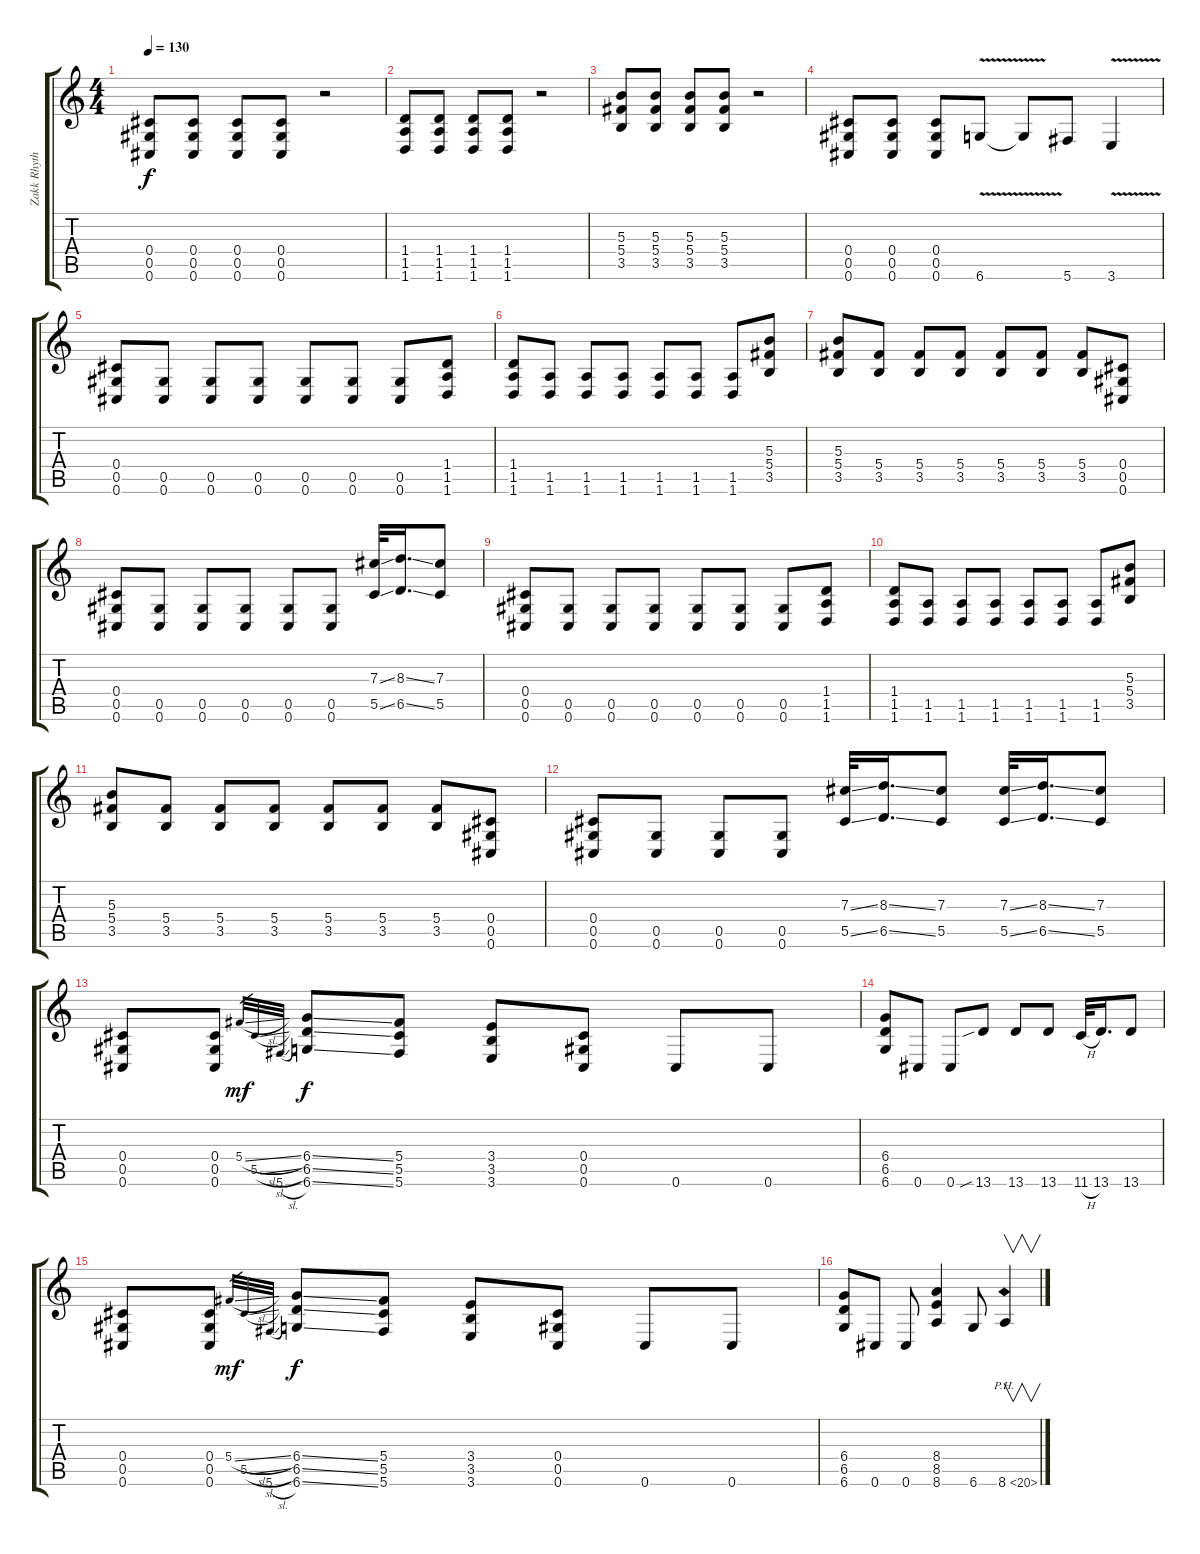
\track ("Zakk Rhythm" "Zakk Rhyth") {instrument distortionguitar}
\staff {score tabs}
\tuning (Eb4 Bb3 Gb3 Db3 Ab2 Db2) {hide}
\ts (4 4)
\tempo 130
\clef g2
\ks c
(0.4 0.5 0.6).8{dy f} (0.4 0.5 0.6).8 (0.4 0.5 0.6).8 (0.4 0.5 0.6).8 r.2 |
(1.4 1.5 1.6).8 (1.4 1.5 1.6).8 (1.4 1.5 1.6).8 (1.4 1.5 1.6).8 r.2 |
(5.3 5.4 3.5).8 (5.3 5.4 3.5).8 (5.3 5.4 3.5).8 (5.3 5.4 3.5).8 r.2 |
(0.4 0.5 0.6).8 (0.4 0.5 0.6).8 (0.4 0.5 0.6).8 6.6{v}.8 6.6{t}.8 5.6.8 3.6{v}.4 |
(0.4 0.5 0.6).8 (0.5 0.6).8 (0.5 0.6).8 (0.5 0.6).8 (0.5 0.6).8 (0.5 0.6).8 (0.5 0.6).8 (1.4 1.5 1.6).8 |
(1.4 1.5 1.6).8 (1.5 1.6).8 (1.5 1.6).8 (1.5 1.6).8 (1.5 1.6).8 (1.5 1.6).8 (1.5 1.6).8 (5.3 5.4 3.5).8 |
(5.3 5.4 3.5).8 (5.4 3.5).8 (5.4 3.5).8 (5.4 3.5).8 (5.4 3.5).8 (5.4 3.5).8 (5.4 3.5).8 (0.4 0.5 0.6).8 |
(0.4 0.5 0.6).8 (0.5 0.6).8 (0.5 0.6).8 (0.5 0.6).8 (0.5 0.6).8 (0.5 0.6).8 (7.3{ss} 5.5{ss}).32 (8.3{ss} 6.5{ss}).16{d} (7.3 5.5).8 |
(0.4 0.5 0.6).8 (0.5 0.6).8 (0.5 0.6).8 (0.5 0.6).8 (0.5 0.6).8 (0.5 0.6).8 (0.5 0.6).8 (1.4 1.5 1.6).8 |
(1.4 1.5 1.6).8 (1.5 1.6).8 (1.5 1.6).8 (1.5 1.6).8 (1.5 1.6).8 (1.5 1.6).8 (1.5 1.6).8 (5.3 5.4 3.5).8 |
(5.3 5.4 3.5).8 (5.4 3.5).8 (5.4 3.5).8 (5.4 3.5).8 (5.4 3.5).8 (5.4 3.5).8 (5.4 3.5).8 (0.4 0.5 0.6).8 |
(0.4 0.5 0.6).8 (0.5 0.6).8 (0.5 0.6).8 (0.5 0.6).8 (7.3{ss} 5.5{ss}).32 (8.3{ss} 6.5{ss}).16{d} (7.3 5.5).8 (7.3{ss} 5.5{ss}).32 (8.3{ss} 6.5{ss}).16{d} (7.3 5.5).8 |
(0.4 0.5 0.6).8 (0.4 0.5 0.6).8 5.4{sl}.32{gr dy mf} 5.5{sl}.32{gr} 5.6{sl}.32{gr} (6.4{ss} 6.5{ss} 6.6{ss}).8{dy f} (5.4 5.5 5.6).8 (3.4 3.5 3.6).8 (0.4 0.5 0.6).8 0.6.8 0.6.8 |
(6.4 6.5 6.6).8 0.6.8 0.6.8 13.6{sib}.8 13.6.8 13.6.8 11.6{h}.32 13.6.16{d} 13.6.8 |
(0.4 0.5 0.6).8 (0.4 0.5 0.6).8 5.4{sl}.32{gr dy mf} 5.5{sl}.32{gr} 5.6{sl}.32{gr} (6.4{ss} 6.5{ss} 6.6{ss}).8{dy f} (5.4 5.5 5.6).8 (3.4 3.5 3.6).8 (0.4 0.5 0.6).8 0.6.8 0.6.8 |
(6.4 6.5 6.6).8 0.6.8 0.6.8 (8.4 8.5 8.6).4 6.6.8 8.6{ph 12}.4{v}
